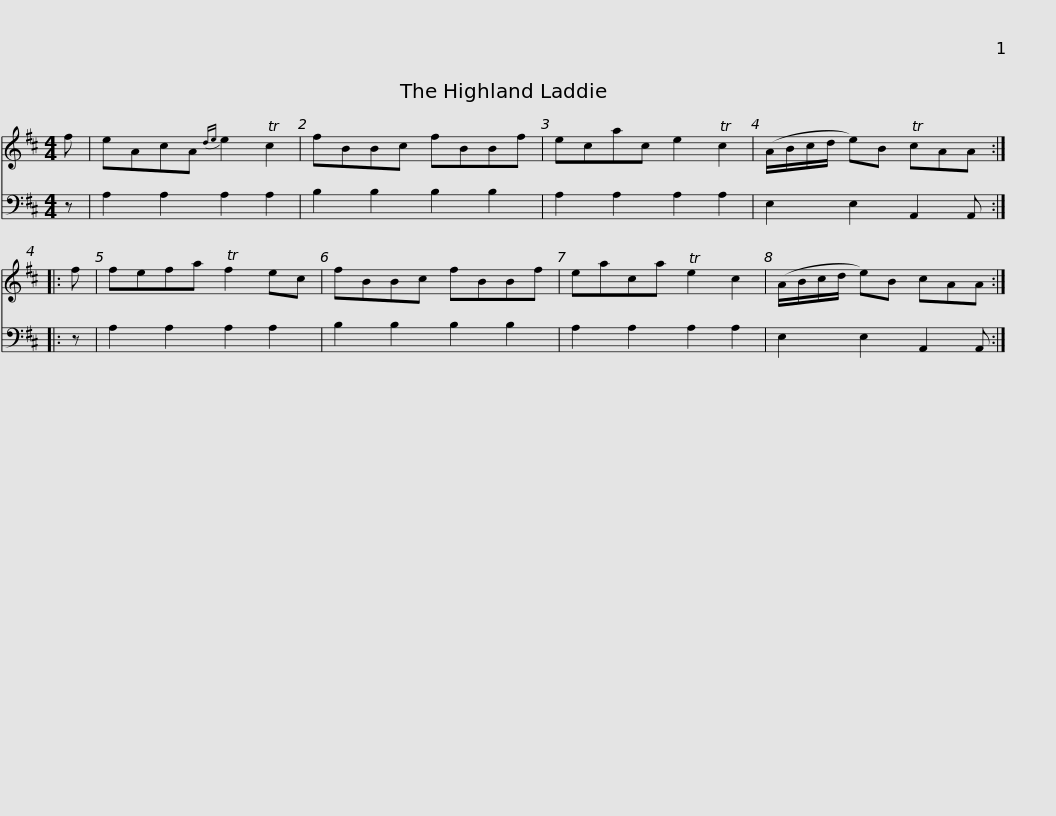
X:1
%%score 1 2
L:1/8
M:4/4
I:linebreak $
K:D
V:1 treble
V:2 bass
V:1
 f | eAcA{de} e2 Tc2 | fBBc fBBf | ecac e2 Tc2 | (A/B/c/d/ e)B TcAA :: %5
 f | fefa Tf2 ec |$ fBBc fBBf | eaca Te2 c2 | (A/B/c/d/ e)B cAA :| %10
V:2
 z | A,2 A,2 A,2 A,2 | B,2 B,2 B,2 B,2 | A,2 A,2 A,2 A,2 | E,2 E,2 A,,2 A,, :: %5
 z | A,2 A,2 A,2 A,2 |$ B,2 B,2 B,2 B,2 | A,2 A,2 A,2 A,2 | E,2 E,2 A,,2 A,, :| %10
